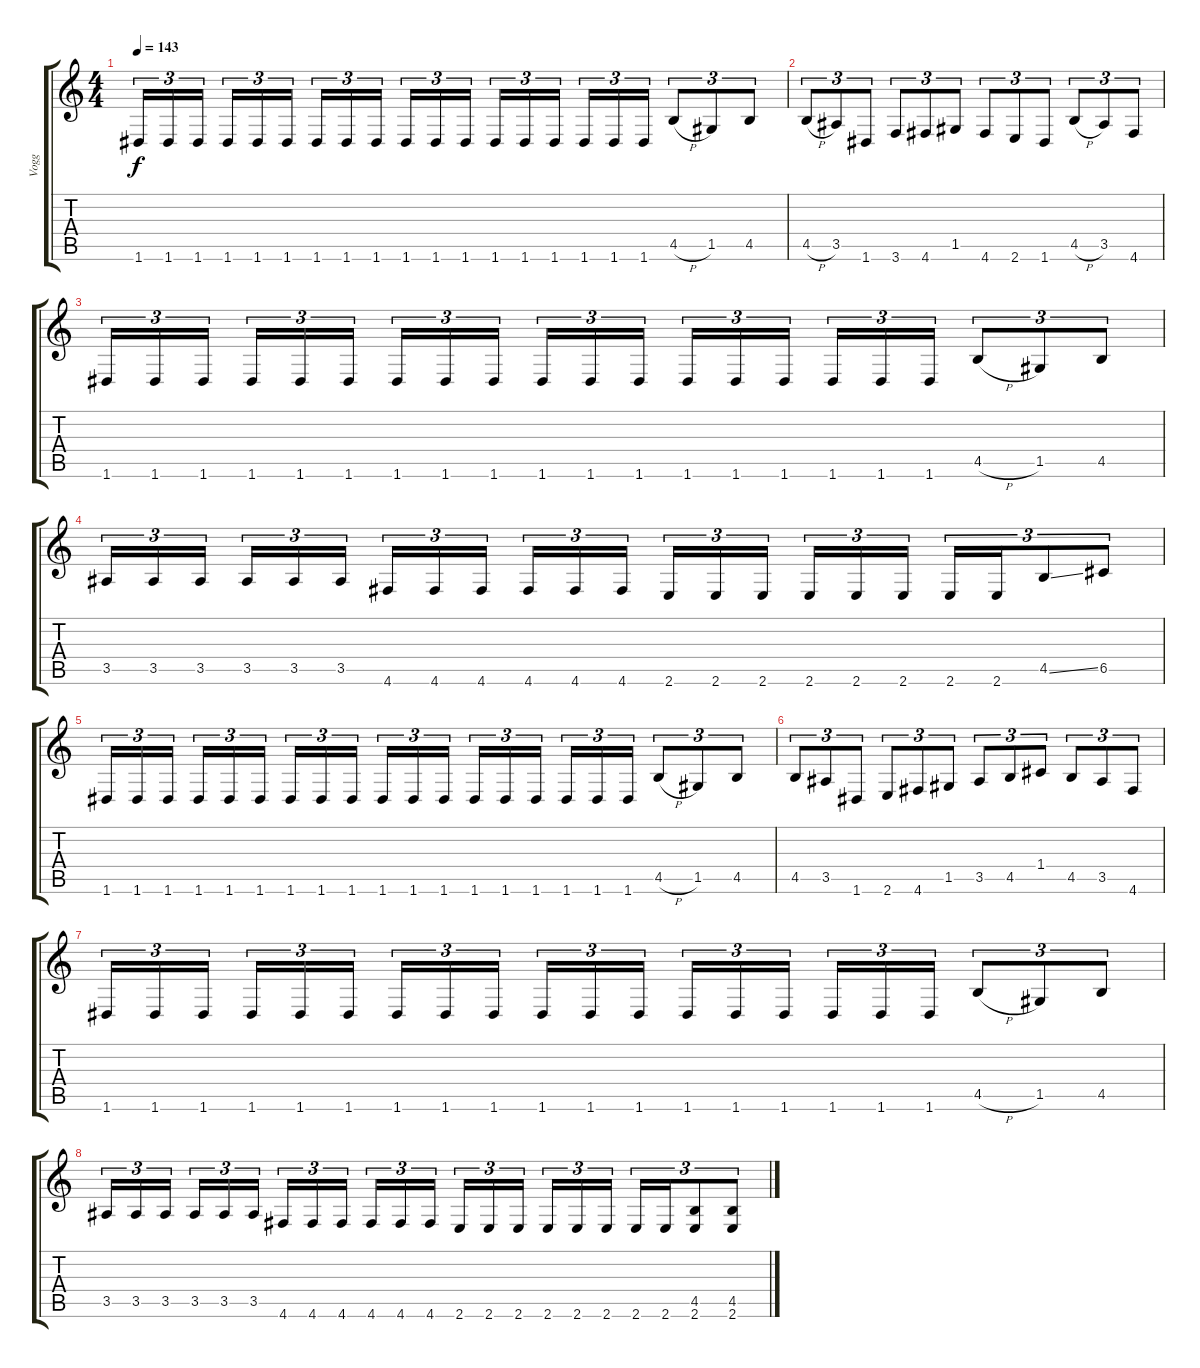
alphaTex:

\track ("Vogg" "Vogg") {instrument distortionguitar}
\staff {score tabs}
\tuning (D4 A3 F3 C3 G2 D2) {hide}
\ts (4 4)
\tempo 143
\clef g2
\ks c
1.6.16{tu (3 2) dy f} 1.6.16{tu (3 2)} 1.6.16{tu (3 2) beam splitsecondary} 1.6.16{tu (3 2)} 1.6.16{tu (3 2)} 1.6.16{tu (3 2)} 1.6.16{tu (3 2)} 1.6.16{tu (3 2)} 1.6.16{tu (3 2) beam splitsecondary} 1.6.16{tu (3 2)} 1.6.16{tu (3 2)} 1.6.16{tu (3 2)} 1.6.16{tu (3 2)} 1.6.16{tu (3 2)} 1.6.16{tu (3 2) beam splitsecondary} 1.6.16{tu (3 2)} 1.6.16{tu (3 2)} 1.6.16{tu (3 2)} 4.5{h}.8{tu (3 2)} 1.5.8{tu (3 2)} 4.5.8{tu (3 2)} |
4.5{h}.8{tu (3 2)} 3.5.8{tu (3 2)} 1.6.8{tu (3 2)} 3.6.8{tu (3 2)} 4.6.8{tu (3 2)} 1.5.8{tu (3 2)} 4.6.8{tu (3 2)} 2.6.8{tu (3 2)} 1.6.8{tu (3 2)} 4.5{h}.8{tu (3 2)} 3.5.8{tu (3 2)} 4.6.8{tu (3 2)} |
1.6.16{tu (3 2)} 1.6.16{tu (3 2)} 1.6.16{tu (3 2) beam splitsecondary} 1.6.16{tu (3 2)} 1.6.16{tu (3 2)} 1.6.16{tu (3 2)} 1.6.16{tu (3 2)} 1.6.16{tu (3 2)} 1.6.16{tu (3 2) beam splitsecondary} 1.6.16{tu (3 2)} 1.6.16{tu (3 2)} 1.6.16{tu (3 2)} 1.6.16{tu (3 2)} 1.6.16{tu (3 2)} 1.6.16{tu (3 2) beam splitsecondary} 1.6.16{tu (3 2)} 1.6.16{tu (3 2)} 1.6.16{tu (3 2)} 4.5{h}.8{tu (3 2)} 1.5.8{tu (3 2)} 4.5.8{tu (3 2)} |
3.5.16{tu (3 2)} 3.5.16{tu (3 2)} 3.5.16{tu (3 2) beam splitsecondary} 3.5.16{tu (3 2)} 3.5.16{tu (3 2)} 3.5.16{tu (3 2)} 4.6.16{tu (3 2)} 4.6.16{tu (3 2)} 4.6.16{tu (3 2) beam splitsecondary} 4.6.16{tu (3 2)} 4.6.16{tu (3 2)} 4.6.16{tu (3 2)} 2.6.16{tu (3 2)} 2.6.16{tu (3 2)} 2.6.16{tu (3 2) beam splitsecondary} 2.6.16{tu (3 2)} 2.6.16{tu (3 2)} 2.6.16{tu (3 2)} 2.6.16{tu (3 2)} 2.6.16{tu (3 2)} 4.5{ss}.8{tu (3 2)} 6.5.8{tu (3 2)} |
1.6.16{tu (3 2)} 1.6.16{tu (3 2)} 1.6.16{tu (3 2) beam splitsecondary} 1.6.16{tu (3 2)} 1.6.16{tu (3 2)} 1.6.16{tu (3 2)} 1.6.16{tu (3 2)} 1.6.16{tu (3 2)} 1.6.16{tu (3 2) beam splitsecondary} 1.6.16{tu (3 2)} 1.6.16{tu (3 2)} 1.6.16{tu (3 2)} 1.6.16{tu (3 2)} 1.6.16{tu (3 2)} 1.6.16{tu (3 2) beam splitsecondary} 1.6.16{tu (3 2)} 1.6.16{tu (3 2)} 1.6.16{tu (3 2)} 4.5{h}.8{tu (3 2)} 1.5.8{tu (3 2)} 4.5.8{tu (3 2)} |
4.5.8{tu (3 2)} 3.5.8{tu (3 2)} 1.6.8{tu (3 2)} 2.6.8{tu (3 2)} 4.6.8{tu (3 2)} 1.5.8{tu (3 2)} 3.5.8{tu (3 2)} 4.5.8{tu (3 2)} 1.4.8{tu (3 2)} 4.5.8{tu (3 2)} 3.5.8{tu (3 2)} 4.6.8{tu (3 2)} |
1.6.16{tu (3 2)} 1.6.16{tu (3 2)} 1.6.16{tu (3 2) beam splitsecondary} 1.6.16{tu (3 2)} 1.6.16{tu (3 2)} 1.6.16{tu (3 2)} 1.6.16{tu (3 2)} 1.6.16{tu (3 2)} 1.6.16{tu (3 2) beam splitsecondary} 1.6.16{tu (3 2)} 1.6.16{tu (3 2)} 1.6.16{tu (3 2)} 1.6.16{tu (3 2)} 1.6.16{tu (3 2)} 1.6.16{tu (3 2) beam splitsecondary} 1.6.16{tu (3 2)} 1.6.16{tu (3 2)} 1.6.16{tu (3 2)} 4.5{h}.8{tu (3 2)} 1.5.8{tu (3 2)} 4.5.8{tu (3 2)} |
3.5.16{tu (3 2)} 3.5.16{tu (3 2)} 3.5.16{tu (3 2) beam splitsecondary} 3.5.16{tu (3 2)} 3.5.16{tu (3 2)} 3.5.16{tu (3 2)} 4.6.16{tu (3 2)} 4.6.16{tu (3 2)} 4.6.16{tu (3 2) beam splitsecondary} 4.6.16{tu (3 2)} 4.6.16{tu (3 2)} 4.6.16{tu (3 2)} 2.6.16{tu (3 2)} 2.6.16{tu (3 2)} 2.6.16{tu (3 2) beam splitsecondary} 2.6.16{tu (3 2)} 2.6.16{tu (3 2)} 2.6.16{tu (3 2)} 2.6.16{tu (3 2)} 2.6.16{tu (3 2)} (4.5 2.6).8{tu (3 2)} (4.5 2.6).8{tu (3 2)}
